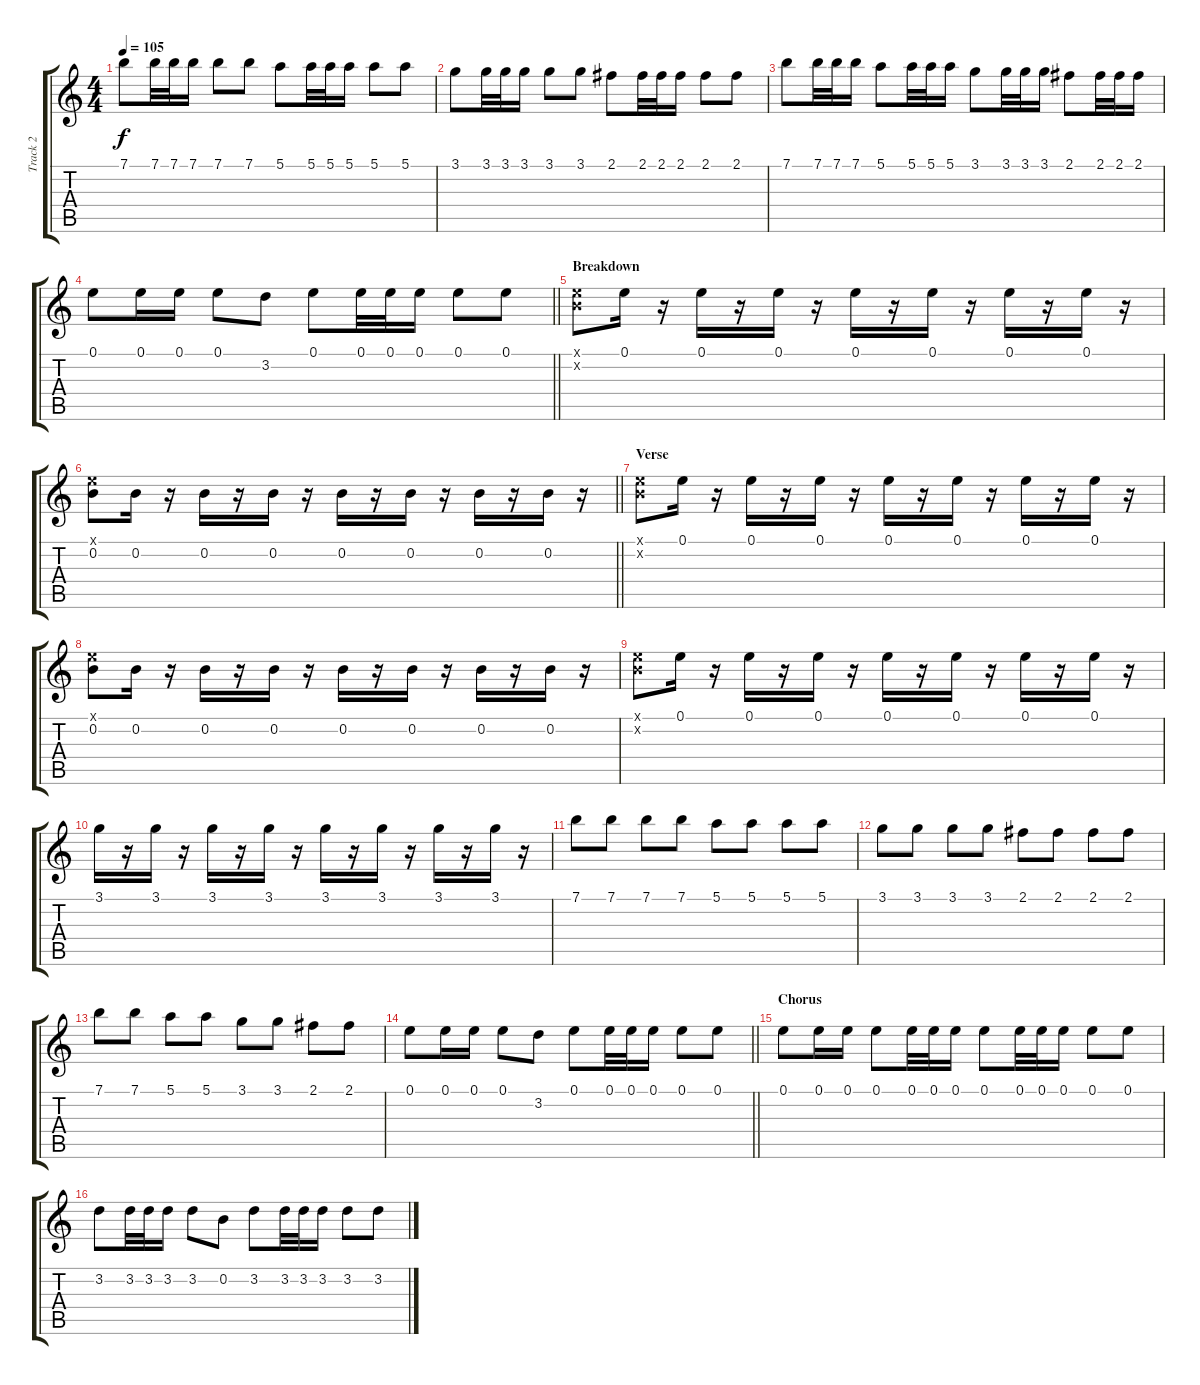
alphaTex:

\track ("Track 2" "Track 2") {instrument banjo}
\staff {score tabs}
\tuning (E4 B3 G3 D3 A2 E2) {hide}
\displaytranspose 12
\ts (4 4)
\tempo 105
\clef g2
\ks c
7.1.8{dy f} 7.1.32 7.1.32 7.1.16 7.1.8 7.1.8 5.1.8 5.1.32 5.1.32 5.1.16 5.1.8 5.1.8 |
3.1.8 3.1.32 3.1.32 3.1.16 3.1.8 3.1.8 2.1.8 2.1.32 2.1.32 2.1.16 2.1.8 2.1.8 |
7.1.8 7.1.32 7.1.32 7.1.16 5.1.8 5.1.32 5.1.32 5.1.16 3.1.8 3.1.32 3.1.32 3.1.16 2.1.8 2.1.32 2.1.32 2.1.16 |
\barLineRight lightlight
0.1.8 0.1.16 0.1.16 0.1.8 3.2.8 0.1.8 0.1.32 0.1.32 0.1.16 0.1.8 0.1.8 |
\section ("" "Breakdown")
(0.1{x} 0.2{x}).8 0.1.16 r.16 0.1.16 r.16 0.1.16 r.16 0.1.16 r.16 0.1.16 r.16 0.1.16 r.16 0.1.16 r.16 |
\barLineRight lightlight
(0.1{x} 0.2).8 0.2.16 r.16 0.2.16 r.16 0.2.16 r.16 0.2.16 r.16 0.2.16 r.16 0.2.16 r.16 0.2.16 r.16 |
\section ("" "Verse")
(0.1{x} 0.2{x}).8 0.1.16 r.16 0.1.16 r.16 0.1.16 r.16 0.1.16 r.16 0.1.16 r.16 0.1.16 r.16 0.1.16 r.16 |
(0.1{x} 0.2).8 0.2.16 r.16 0.2.16 r.16 0.2.16 r.16 0.2.16 r.16 0.2.16 r.16 0.2.16 r.16 0.2.16 r.16 |
(0.1{x} 0.2{x}).8 0.1.16 r.16 0.1.16 r.16 0.1.16 r.16 0.1.16 r.16 0.1.16 r.16 0.1.16 r.16 0.1.16 r.16 |
3.1.16 r.16 3.1.16 r.16 3.1.16 r.16 3.1.16 r.16 3.1.16 r.16 3.1.16 r.16 3.1.16 r.16 3.1.16 r.16 |
7.1.8 7.1.8 7.1.8 7.1.8 5.1.8 5.1.8 5.1.8 5.1.8 |
3.1.8 3.1.8 3.1.8 3.1.8 2.1.8 2.1.8 2.1.8 2.1.8 |
7.1.8 7.1.8 5.1.8 5.1.8 3.1.8 3.1.8 2.1.8 2.1.8 |
\barLineRight lightlight
0.1.8 0.1.16 0.1.16 0.1.8 3.2.8 0.1.8 0.1.32 0.1.32 0.1.16 0.1.8 0.1.8 |
\section ("" "Chorus")
0.1.8 0.1.16 0.1.16 0.1.8 0.1.32 0.1.32 0.1.16 0.1.8 0.1.32 0.1.32 0.1.16 0.1.8 0.1.8 |
3.2.8 3.2.32 3.2.32 3.2.16 3.2.8 0.2.8 3.2.8 3.2.32 3.2.32 3.2.16 3.2.8 3.2.8
